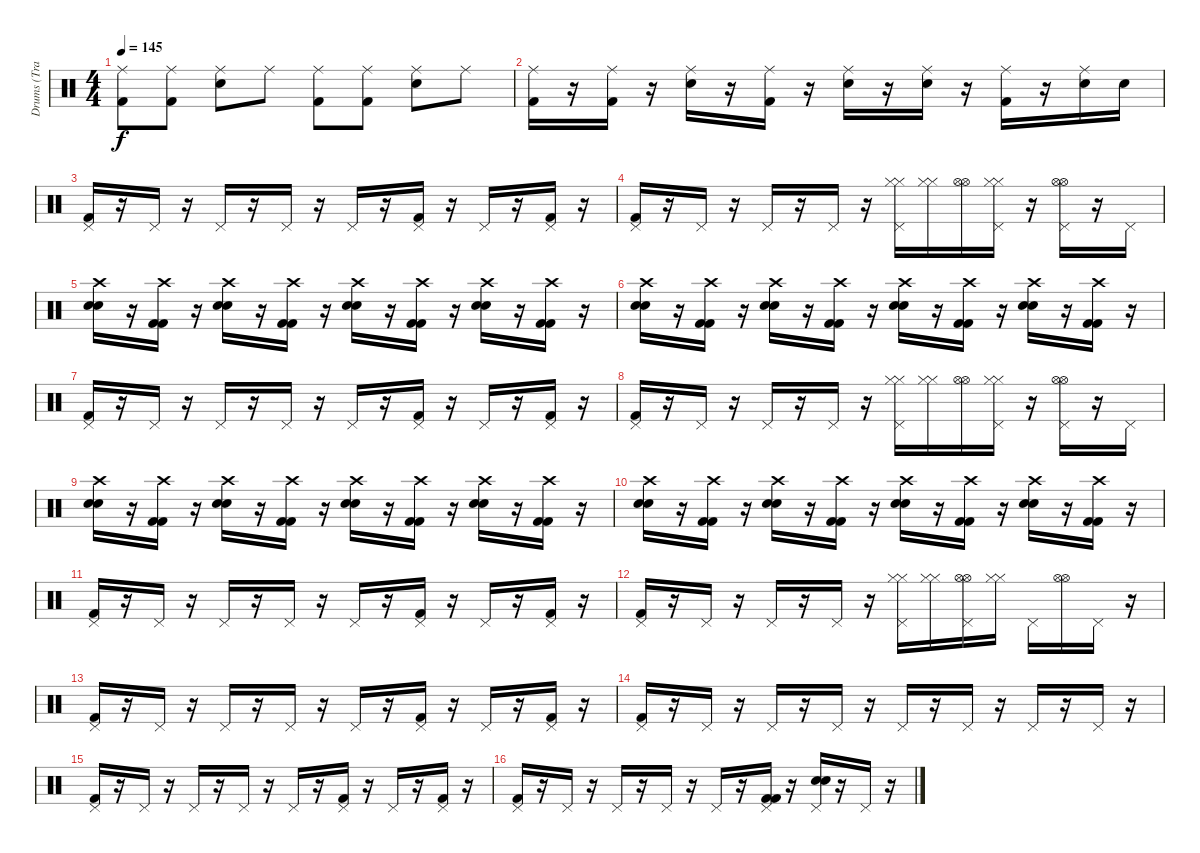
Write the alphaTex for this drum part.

\track ("Drums (Travis Barker)" "Drums (Tra") {instrument percussion}
\staff {score}
\articulation defaults
\ts (4 4)
\tempo 145
\clef neutral
\ks c
("Ride (middle)" "Kick (hit) 2").8{dy f} ("Ride (middle)" "Kick (hit) 2").8 ("Ride (middle)" "Snare (hit) 2").8 "Ride (middle)".8 ("Ride (middle)" "Kick (hit) 2").8 ("Ride (middle)" "Kick (hit) 2").8 ("Ride (middle)" "Snare (hit) 2").8 "Ride (middle)".8 |
("Ride (middle)" "Kick (hit) 2").16 r.16 ("Ride (middle)" "Kick (hit) 2").16 r.16 ("Ride (middle)" "Snare (hit) 2").16 r.16 ("Ride (middle)" "Kick (hit) 2").16 r.16 ("Ride (middle)" "Snare (hit) 2").16 r.16 ("Ride (middle)" "Snare (hit) 2").16 r.16 ("Ride (middle)" "Kick (hit) 2").16 r.16 ("Ride (middle)" "Snare (hit) 2").16 "Snare (hit) 2".16 |
("Pedal Hi-Hat (hit)" "Kick (hit) 2").16 r.16 "Pedal Hi-Hat (hit)".16 r.16 "Pedal Hi-Hat (hit)".16 r.16 "Pedal Hi-Hat (hit)".16 r.16 "Pedal Hi-Hat (hit)".16 r.16 ("Pedal Hi-Hat (hit)" "Kick (hit) 2").16 r.16 "Pedal Hi-Hat (hit)".16 r.16 ("Pedal Hi-Hat (hit)" "Kick (hit) 2").16 r.16 |
("Pedal Hi-Hat (hit)" "Kick (hit) 2").16 r.16 "Pedal Hi-Hat (hit)".16 r.16 "Pedal Hi-Hat (hit)".16 r.16 "Pedal Hi-Hat (hit)".16 r.16 ("Pedal Hi-Hat (hit)" "Hi-Hat (closed)" "Hi-Hat (closed)").16 ("Hi-Hat (closed)" "Hi-Hat (closed)").16 ("Hi-Hat (open)" "Hi-Hat (open)").16 ("Pedal Hi-Hat (hit)" "Hi-Hat (closed)" "Hi-Hat (closed)").16 r.16 ("Pedal Hi-Hat (hit)" "Hi-Hat (open)" "Hi-Hat (open)").16 r.16 "Pedal Hi-Hat (hit)".16 |
("Crash high (hit)" "Snare (hit) 2" "Snare (hit) 2").16 r.16 ("Crash high (hit)" "Kick (hit) 2" "Kick (hit) 2").16 r.16 ("Crash high (hit)" "Snare (hit) 2" "Snare (hit) 2").16 r.16 ("Crash high (hit)" "Kick (hit) 2" "Kick (hit) 2").16 r.16 ("Crash high (hit)" "Snare (hit) 2" "Snare (hit) 2").16 r.16 ("Crash high (hit)" "Kick (hit) 2" "Kick (hit) 2").16 r.16 ("Crash high (hit)" "Snare (hit) 2" "Snare (hit) 2").16 r.16 ("Crash high (hit)" "Kick (hit) 2" "Kick (hit) 2").16 r.16 |
("Crash high (hit)" "Snare (hit) 2" "Snare (hit) 2").16 r.16 ("Crash high (hit)" "Kick (hit) 2" "Kick (hit) 2").16 r.16 ("Crash high (hit)" "Snare (hit) 2" "Snare (hit) 2").16 r.16 ("Crash high (hit)" "Kick (hit) 2" "Kick (hit) 2").16 r.16 ("Crash high (hit)" "Snare (hit) 2" "Snare (hit) 2").16 r.16 ("Crash high (hit)" "Kick (hit) 2" "Kick (hit) 2").16 r.16 ("Crash high (hit)" "Snare (hit) 2" "Snare (hit) 2").16 r.16 ("Crash high (hit)" "Kick (hit) 2" "Kick (hit) 2").16 r.16 |
("Pedal Hi-Hat (hit)" "Kick (hit) 2").16 r.16 "Pedal Hi-Hat (hit)".16 r.16 "Pedal Hi-Hat (hit)".16 r.16 "Pedal Hi-Hat (hit)".16 r.16 "Pedal Hi-Hat (hit)".16 r.16 ("Pedal Hi-Hat (hit)" "Kick (hit) 2").16 r.16 "Pedal Hi-Hat (hit)".16 r.16 ("Pedal Hi-Hat (hit)" "Kick (hit) 2").16 r.16 |
("Pedal Hi-Hat (hit)" "Kick (hit) 2").16 r.16 "Pedal Hi-Hat (hit)".16 r.16 "Pedal Hi-Hat (hit)".16 r.16 "Pedal Hi-Hat (hit)".16 r.16 ("Pedal Hi-Hat (hit)" "Hi-Hat (closed)" "Hi-Hat (closed)").16 ("Hi-Hat (closed)" "Hi-Hat (closed)").16 ("Hi-Hat (open)" "Hi-Hat (open)").16 ("Pedal Hi-Hat (hit)" "Hi-Hat (closed)" "Hi-Hat (closed)").16 r.16 ("Pedal Hi-Hat (hit)" "Hi-Hat (open)" "Hi-Hat (open)").16 r.16 "Pedal Hi-Hat (hit)".16 |
("Crash high (hit)" "Snare (hit) 2" "Snare (hit) 2").16 r.16 ("Crash high (hit)" "Kick (hit) 2" "Kick (hit) 2").16 r.16 ("Crash high (hit)" "Snare (hit) 2" "Snare (hit) 2").16 r.16 ("Crash high (hit)" "Kick (hit) 2" "Kick (hit) 2").16 r.16 ("Crash high (hit)" "Snare (hit) 2" "Snare (hit) 2").16 r.16 ("Crash high (hit)" "Kick (hit) 2" "Kick (hit) 2").16 r.16 ("Crash high (hit)" "Snare (hit) 2" "Snare (hit) 2").16 r.16 ("Crash high (hit)" "Kick (hit) 2" "Kick (hit) 2").16 r.16 |
("Crash high (hit)" "Snare (hit) 2" "Snare (hit) 2").16 r.16 ("Crash high (hit)" "Kick (hit) 2" "Kick (hit) 2").16 r.16 ("Crash high (hit)" "Snare (hit) 2" "Snare (hit) 2").16 r.16 ("Crash high (hit)" "Kick (hit) 2" "Kick (hit) 2").16 r.16 ("Crash high (hit)" "Snare (hit) 2" "Snare (hit) 2").16 r.16 ("Crash high (hit)" "Kick (hit) 2" "Kick (hit) 2").16 r.16 ("Crash high (hit)" "Snare (hit) 2" "Snare (hit) 2").16 r.16 ("Crash high (hit)" "Kick (hit) 2" "Kick (hit) 2").16 r.16 |
("Pedal Hi-Hat (hit)" "Kick (hit) 2").16 r.16 "Pedal Hi-Hat (hit)".16 r.16 "Pedal Hi-Hat (hit)".16 r.16 "Pedal Hi-Hat (hit)".16 r.16 "Pedal Hi-Hat (hit)".16 r.16 ("Pedal Hi-Hat (hit)" "Kick (hit) 2").16 r.16 "Pedal Hi-Hat (hit)".16 r.16 ("Pedal Hi-Hat (hit)" "Kick (hit) 2").16 r.16 |
("Pedal Hi-Hat (hit)" "Kick (hit) 2").16 r.16 "Pedal Hi-Hat (hit)".16 r.16 "Pedal Hi-Hat (hit)".16 r.16 "Pedal Hi-Hat (hit)".16 r.16 ("Pedal Hi-Hat (hit)" "Hi-Hat (closed)" "Hi-Hat (closed)").16 ("Hi-Hat (closed)" "Hi-Hat (closed)").16 ("Pedal Hi-Hat (hit)" "Hi-Hat (open)" "Hi-Hat (open)").16 ("Hi-Hat (closed)" "Hi-Hat (closed)").16 "Pedal Hi-Hat (hit)".16 ("Hi-Hat (open)" "Hi-Hat (open)").16 "Pedal Hi-Hat (hit)".16 r.16 |
("Pedal Hi-Hat (hit)" "Kick (hit) 2").16 r.16 "Pedal Hi-Hat (hit)".16 r.16 "Pedal Hi-Hat (hit)".16 r.16 "Pedal Hi-Hat (hit)".16 r.16 "Pedal Hi-Hat (hit)".16 r.16 ("Pedal Hi-Hat (hit)" "Kick (hit) 2").16 r.16 "Pedal Hi-Hat (hit)".16 r.16 ("Pedal Hi-Hat (hit)" "Kick (hit) 2").16 r.16 |
("Pedal Hi-Hat (hit)" "Kick (hit) 2").16 r.16 "Pedal Hi-Hat (hit)".16 r.16 "Pedal Hi-Hat (hit)".16 r.16 "Pedal Hi-Hat (hit)".16 r.16 "Pedal Hi-Hat (hit)".16 r.16 "Pedal Hi-Hat (hit)".16 r.16 "Pedal Hi-Hat (hit)".16 r.16 "Pedal Hi-Hat (hit)".16 r.16 |
("Pedal Hi-Hat (hit)" "Kick (hit) 2").16 r.16 "Pedal Hi-Hat (hit)".16 r.16 "Pedal Hi-Hat (hit)".16 r.16 "Pedal Hi-Hat (hit)".16 r.16 "Pedal Hi-Hat (hit)".16 r.16 ("Pedal Hi-Hat (hit)" "Kick (hit) 2").16 r.16 "Pedal Hi-Hat (hit)".16 r.16 ("Pedal Hi-Hat (hit)" "Kick (hit) 2").16 r.16 |
("Pedal Hi-Hat (hit)" "Kick (hit) 2").16 r.16 "Pedal Hi-Hat (hit)".16 r.16 "Pedal Hi-Hat (hit)".16 r.16 "Pedal Hi-Hat (hit)".16 r.16 "Pedal Hi-Hat (hit)".16 r.16 ("Pedal Hi-Hat (hit)" "Kick (hit) 2" "Kick (hit) 2").16 r.16 ("Pedal Hi-Hat (hit)" "Snare (hit) 2" "Snare (hit) 2").16 r.16 "Pedal Hi-Hat (hit)".16 r.16
